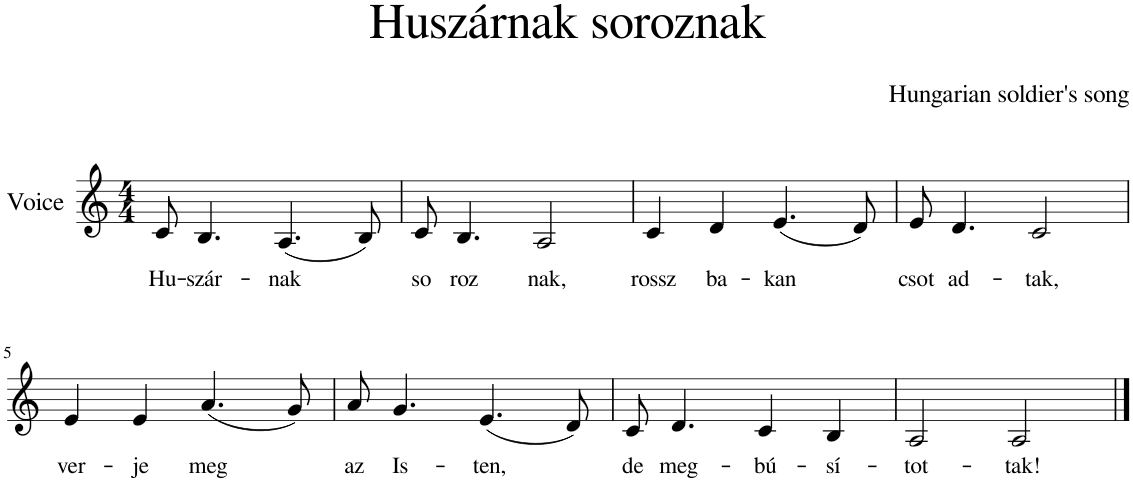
**kern	**text
*part1	*part1
*staff1	*staff1
*I"Voice	*
*clefG2	*
*k[]	*
*M4/4	*
=1	=1
!	!LO:LY:b
8c/	Hu-
!	!LO:LY:b
4.B/	-szár-
!	!LO:LY:b
(4.A/	nak
8B/)	.
=2	=2
!	!LO:LY:b
8c/	so
!	!LO:LY:b
4.B/	roz
!	!LO:LY:b
2A/	nak,
=3	=3
!	!LO:LY:b
4c/	rossz
!	!LO:LY:b
4d/	ba-
!	!LO:LY:b
(4.e/	kan
8d/)	.
=4	=4
!	!LO:LY:b
8e/	csot
!	!LO:LY:b
4.d/	ad-
!	!LO:LY:b
2c/	-tak,
!!LO:LB:g=z
=5	=5
!	!LO:LY:b
4e/	ver-
!	!LO:LY:b
4e/	-je
!	!LO:LY:b
(4.a/	meg
8g/)	.
=6	=6
!	!LO:LY:b
8a/	az
!	!LO:LY:b
4.g/	Is-
!	!LO:LY:b
(4.e/	-ten,
8d/)	.
=7	=7
!	!LO:LY:b
8c/	de
!	!LO:LY:b
4.d/	meg-
!	!LO:LY:b
4c/	-bú-
!	!LO:LY:b
4B/	-sí-
=8	=8
!	!LO:LY:b
2A/	-tot-
!	!LO:LY:b
2A/	-tak!
==	==
*-	*-
